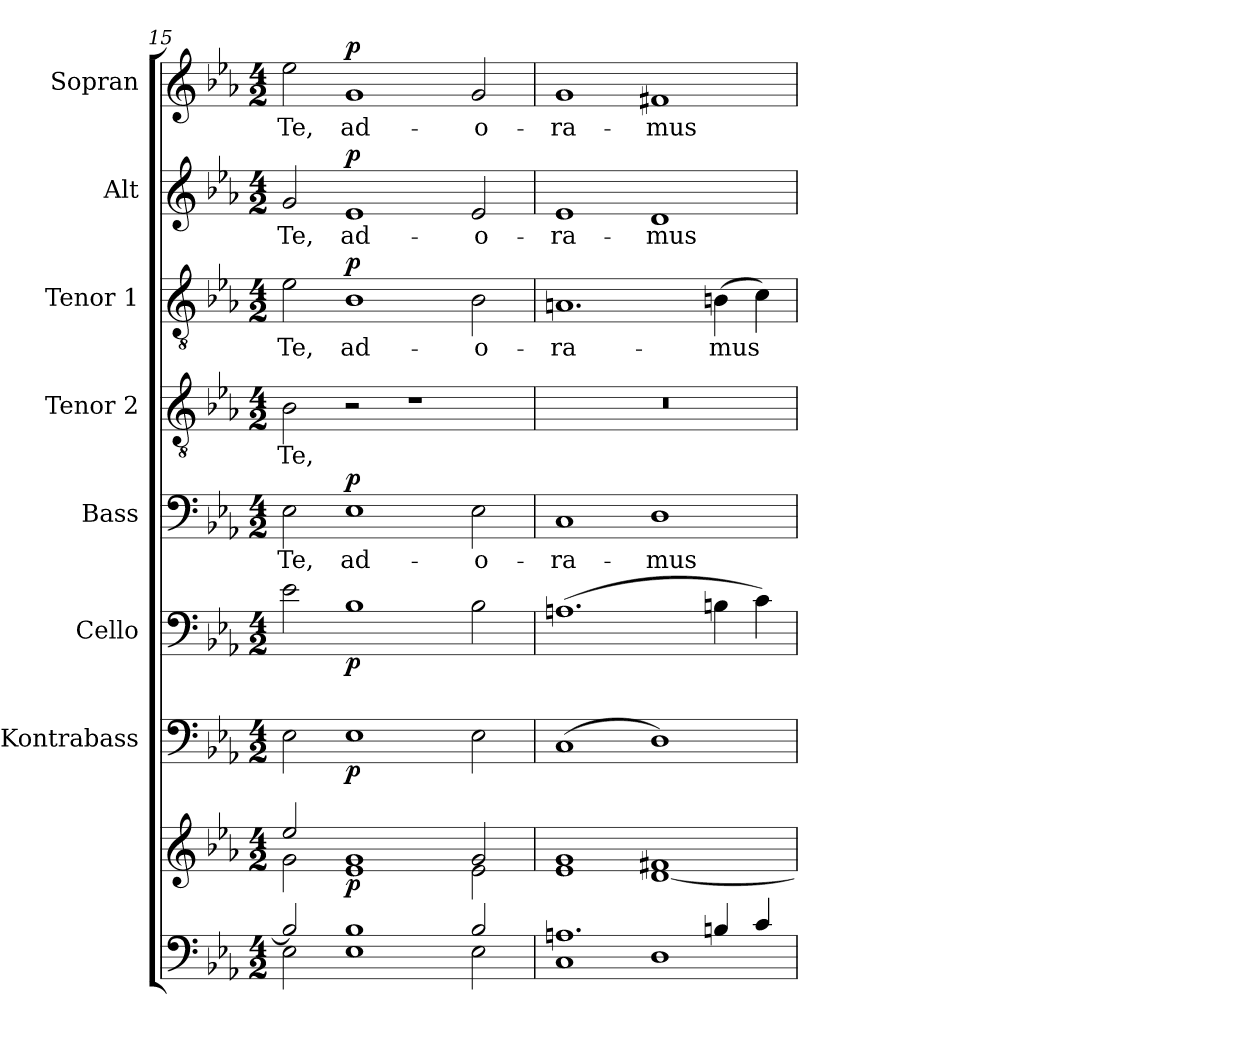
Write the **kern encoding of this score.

**kern	**kern	**dynam	**kern	**dynam	**kern	**dynam	**kern	**text	**dynam	**kern	**text	**kern	**text	**dynam	**kern	**text	**dynam	**kern	**text	**dynam
*part8	*part8	*part8	*part7	*part7	*part6	*part6	*part5	*part5	*part5	*part4	*part4	*part3	*part3	*part3	*part2	*part2	*part2	*part1	*part1	*part1
*staff9	*staff8	*staff8/9	*staff7	*staff7	*staff6	*staff6	*staff5	*staff5	*staff5	*staff4	*staff4	*staff3	*staff3	*staff3	*staff2	*staff2	*staff2	*staff1	*staff1	*staff1
*	*	*	*I"Kontrabass	*	*I"Cello	*	*I"Bass	*	*	*I"Tenor 2	*	*I"Tenor 1	*	*	*I"Alt	*	*	*I"Sopran	*	*
*	*	*	*I'Kb.	*	*	*	*I'B.	*	*	*I'T. 2	*	*I'T. 1	*	*	*I'A.	*	*	*I'S.	*	*
*clefF4	*clefG2	*	*clefF4	*	*clefF4	*	*clefF4	*	*	*clefGv2	*	*clefGv2	*	*	*clefG2	*	*	*clefG2	*	*
*	*	*	*ITrd7c12	*	*	*	*	*	*	*	*	*	*	*	*	*	*	*	*	*
*k[b-e-a-]	*k[b-e-a-]	*	*k[b-e-a-]	*	*k[b-e-a-]	*	*k[b-e-a-]	*	*	*k[b-e-a-]	*	*k[b-e-a-]	*	*	*k[b-e-a-]	*	*	*k[b-e-a-]	*	*
*E-:	*E-:	*	*E-:	*	*E-:	*	*E-:	*	*	*E-:	*	*E-:	*	*	*E-:	*	*	*E-:	*	*
*M4/2	*M4/2	*	*M4/2	*	*M4/2	*	*M4/2	*	*	*M4/2	*	*M4/2	*	*	*M4/2	*	*	*M4/2	*	*
=15	=15	=15	=15	=15	=15	=15	=15	=15	=15	=15	=15	=15	=15	=15	=15	=15	=15	=15	=15	=15
*^	*^	*	*	*	*	*	*	*	*	*	*	*	*	*	*	*	*	*	*	*
!	!	!	!	!	!	!	!	!	!	!LO:LY:b	!	!	!LO:LY:b	!	!LO:LY:b	!	!	!LO:LY:b	!	!	!LO:LY:b	!
2B-/]	2E-\	2ee-/	2g\	.	2EE-\	.	2e-\	.	2E-\	Te,	.	2B-\	Te,	2e-\	Te,	.	2g/	Te,	.	2ee-\	Te,	.
!	!	!	!	!LO:DY:b	!	!LO:DY:b	!	!LO:DY:b	!	!LO:LY:b	!LO:DY:a	!	!	!	!LO:LY:b	!LO:DY:a	!	!LO:LY:b	!LO:DY:a	!	!LO:LY:b	!LO:DY:a
1B-	1E-	1g	1e-	p	1EE-	p	1B-	p	1E-	ad-	p	2r	.	1B-	ad-	p	1e-	ad-	p	1g	ad-	p
.	.	.	.	.	.	.	.	.	.	.	.	1r	.	.	.	.	.	.	.	.	.	.
!	!	!	!	!	!	!	!	!	!	!LO:LY:b	!	!	!	!	!LO:LY:b	!	!	!LO:LY:b	!	!	!LO:LY:b	!
2B-/	2E-\	2g/	2e-\	.	2EE-\	.	2B-\	.	2E-\	-o-	.	.	.	2B-\	-o-	.	2e-/	-o-	.	2g/	-o-	.
!!LO:LB:g=z
=16	=16	=16	=16	=16	=16	=16	=16	=16	=16	=16	=16	=16	=16	=16	=16	=16	=16	=16	=16	=16	=16	=16
!	!	!	!	!	!	!	!	!	!	!LO:LY:b	!	!	!	!	!LO:LY:b	!	!	!LO:LY:b	!	!	!LO:LY:b	!
1.An	1C	1g	1e-	.	(>1CC	.	(>1.An	.	1C	-ra-	.	0r	.	1.An	-ra-	.	1e-	-ra-	.	1g	-ra-	.
!	!	!	!	!	!	!	!	!	!	!LO:LY:b	!	!	!	!	!	!	!	!LO:LY:b	!	!	!LO:LY:b	!
.	1D	1f#X	[<1d	.	1DD)	.	.	.	1D	-mus	.	.	.	.	.	.	1d	-mus	.	1f#X	-mus	.
!	!	!	!	!	!	!	!	!	!	!	!	!	!	!	!LO:LY:b	!	!	!	!	!	!	!
4Bn/	.	.	.	.	.	.	4Bn\	.	.	.	.	.	.	(>4Bn\	-mus	.	.	.	.	.	.	.
4c/	.	.	.	.	.	.	4c\)	.	.	.	.	.	.	4c\)	.	.	.	.	.	.	.	.
*v	*v	*	*	*	*	*	*	*	*	*	*	*	*	*	*	*	*	*	*	*	*	*
*	*v	*v	*	*	*	*	*	*	*	*	*	*	*	*	*	*	*	*	*	*	*
=	=	=	=	=	=	=	=	=	=	=	=	=	=	=	=	=	=	=	=	=
*-	*-	*-	*-	*-	*-	*-	*-	*-	*-	*-	*-	*-	*-	*-	*-	*-	*-	*-	*-	*-
